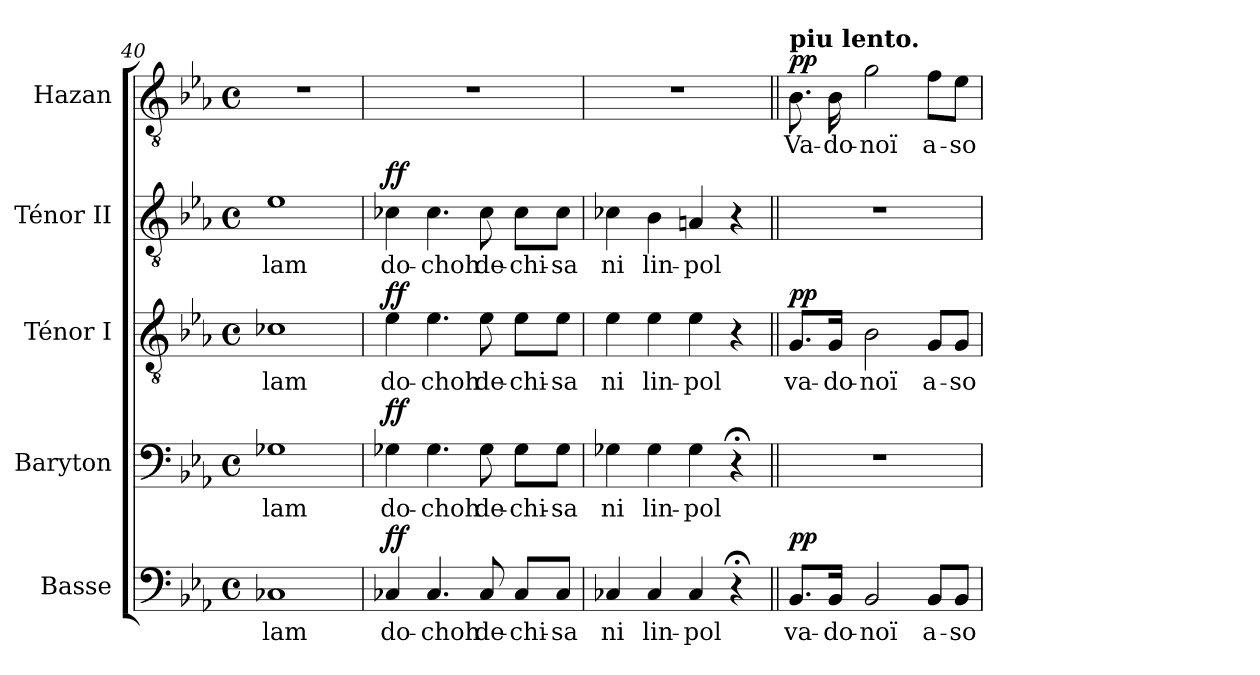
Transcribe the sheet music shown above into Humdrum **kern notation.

**kern	**text	**dynam	**kern	**text	**dynam	**kern	**text	**dynam	**kern	**text	**dynam	**kern	**text	**dynam
*part5	*part5	*part5	*part4	*part4	*part4	*part3	*part3	*part3	*part2	*part2	*part2	*part1	*part1	*part1
*staff5	*staff5	*staff5	*staff4	*staff4	*staff4	*staff3	*staff3	*staff3	*staff2	*staff2	*staff2	*staff1	*staff1	*staff1
*I"Basse	*	*	*I"Baryton	*	*	*I"Ténor I	*	*	*I"Ténor II	*	*	*I"Hazan	*	*
*I'B.	*	*	*I'Bar.	*	*	*I'T. I	*	*	*I'T. II	*	*	*I'H.	*	*
*clefF4	*	*	*clefF4	*	*	*clefGv2	*	*	*clefGv2	*	*	*clefGv2	*	*
*	*	*	*	*	*	*ITrd7c12	*	*	*ITrd7c12	*	*	*ITrd7c12	*	*
*k[b-e-a-]	*	*	*k[b-e-a-]	*	*	*k[b-e-a-]	*	*	*k[b-e-a-]	*	*	*k[b-e-a-]	*	*
*E-:	*	*	*E-:	*	*	*E-:	*	*	*E-:	*	*	*E-:	*	*
*M4/4	*	*	*M4/4	*	*	*M4/4	*	*	*M4/4	*	*	*M4/4	*	*
*met(c)	*	*	*met(c)	*	*	*met(c)	*	*	*met(c)	*	*	*met(c)	*	*
=40	=40	=40	=40	=40	=40	=40	=40	=40	=40	=40	=40	=40	=40	=40
!	!LO:LY:b:color=#000000	!	!	!	!	!	!	!	!	!	!	!	!	!
!	!	!	!	!LO:LY:b:color=#000000	!	!	!	!	!	!	!	!	!	!
!	!	!	!	!	!	!	!LO:LY:b:color=#000000	!	!	!	!	!	!	!
!	!	!	!	!	!	!	!	!	!	!LO:LY:b:color=#000000	!	!	!	!
1C-Xi	-lam	.	1G-Xi	-lam	.	1C-Xi	-lam	.	1E-i	-lam	.	1r	.	.
=41	=41	=41	=41	=41	=41	=41	=41	=41	=41	=41	=41	=41	=41	=41
!	!LO:LY:b:color=#000000	!	!	!	!	!	!	!	!	!	!	!	!	!
!	!	!	!	!LO:LY:b:color=#000000	!	!	!	!	!	!	!	!	!	!
!	!	!	!	!	!	!	!LO:LY:b:color=#000000	!	!	!	!	!	!	!
!	!	!	!	!	!	!	!	!	!	!LO:LY:b:color=#000000	!	!	!	!
4C-Xi/	do-	ff	4G-Xi\	do-	ff	4E-i\	do-	ff	4C-Xi\	do-	ff	1r	.	.
!	!LO:LY:b:color=#000000	!	!	!	!	!	!	!	!	!	!	!	!	!
!	!	!	!	!LO:LY:b:color=#000000	!	!	!	!	!	!	!	!	!	!
!	!	!	!	!	!	!	!LO:LY:b:color=#000000	!	!	!	!	!	!	!
!	!	!	!	!	!	!	!	!	!	!LO:LY:b:color=#000000	!	!	!	!
4.C-i/	-choh	.	4.G-i\	-choh	.	4.E-i\	-choh	.	4.C-i\	-choh	.	.	.	.
!	!LO:LY:b:color=#000000	!	!	!	!	!	!	!	!	!	!	!	!	!
!	!	!	!	!LO:LY:b:color=#000000	!	!	!	!	!	!	!	!	!	!
!	!	!	!	!	!	!	!LO:LY:b:color=#000000	!	!	!	!	!	!	!
!	!	!	!	!	!	!	!	!	!	!LO:LY:b:color=#000000	!	!	!	!
8C-i/	de-	.	8G-i\	de-	.	8E-i\	de-	.	8C-i\	de-	.	.	.	.
!	!LO:LY:b:color=#000000	!	!	!	!	!	!	!	!	!	!	!	!	!
!	!	!	!	!LO:LY:b:color=#000000	!	!	!	!	!	!	!	!	!	!
!	!	!	!	!	!	!	!LO:LY:b:color=#000000	!	!	!	!	!	!	!
!	!	!	!	!	!	!	!	!	!	!LO:LY:b:color=#000000	!	!	!	!
8C-i/L	-chi-	.	8G-i\L	-chi-	.	8E-i\L	-chi-	.	8C-i\L	-chi-	.	.	.	.
!	!LO:LY:b:color=#000000	!	!	!	!	!	!	!	!	!	!	!	!	!
!	!	!	!	!LO:LY:b:color=#000000	!	!	!	!	!	!	!	!	!	!
!	!	!	!	!	!	!	!LO:LY:b:color=#000000	!	!	!	!	!	!	!
!	!	!	!	!	!	!	!	!	!	!LO:LY:b:color=#000000	!	!	!	!
8C-i/J	-sa	.	8G-i\J	-sa	.	8E-i\J	-sa	.	8C-i\J	-sa	.	.	.	.
=42	=42	=42	=42	=42	=42	=42	=42	=42	=42	=42	=42	=42	=42	=42
!	!LO:LY:b:color=#000000	!	!	!	!	!	!	!	!	!	!	!	!	!
!	!	!	!	!LO:LY:b:color=#000000	!	!	!	!	!	!	!	!	!	!
!	!	!	!	!	!	!	!LO:LY:b:color=#000000	!	!	!	!	!	!	!
!	!	!	!	!	!	!	!	!	!	!LO:LY:b:color=#000000	!	!	!	!
4C-Xi/	ni	.	4G-Xi\	ni	.	4E-i\	ni	.	4C-Xi\	ni	.	1r	.	.
!	!LO:LY:b:color=#000000	!	!	!	!	!	!	!	!	!	!	!	!	!
!	!	!	!	!LO:LY:b:color=#000000	!	!	!	!	!	!	!	!	!	!
!	!	!	!	!	!	!	!LO:LY:b:color=#000000	!	!	!	!	!	!	!
!	!	!	!	!	!	!	!	!	!	!LO:LY:b:color=#000000	!	!	!	!
4C-i/	lin-	.	4G-i\	lin-	.	4E-i\	lin-	.	4BB-i\	lin-	.	.	.	.
!	!LO:LY:b:color=#000000	!	!	!	!	!	!	!	!	!	!	!	!	!
!	!	!	!	!LO:LY:b:color=#000000	!	!	!	!	!	!	!	!	!	!
!	!	!	!	!	!	!	!LO:LY:b:color=#000000	!	!	!	!	!	!	!
!	!	!	!	!	!	!	!	!	!	!LO:LY:b:color=#000000	!	!	!	!
4C-i/	-pol	.	4G-i\	-pol	.	4E-i\	-pol	.	4AAni/	-pol	.	.	.	.
4r;	.	.	4r;	.	.	4r	.	.	4r	.	.	.	.	.
!!LO:LB:g=z
=43||	=43||	=43||	=43||	=43||	=43||	=43||	=43||	=43||	=43||	=43||	=43||	=43||	=43||	=43||
!	!LO:LY:b:color=#000000	!	!	!	!	!	!	!	!	!	!	!	!	!
!	!	!	!	!	!	!	!LO:LY:b:color=#000000	!	!	!	!	!	!	!
!	!	!	!	!	!	!	!	!	!	!	!	!LO:TX:a:B:t=piu lento.	!	!
!	!	!	!	!	!	!	!	!	!	!	!	!	!LO:LY:b:color=#000000	!
8.BB-i/L	va-	pp	1r	.	.	8.GGi/L	va-	pp	1r	.	.	8.BB-i\	Va-	pp
!	!LO:LY:b:color=#000000	!	!	!	!	!	!	!	!	!	!	!	!	!
!	!	!	!	!	!	!	!LO:LY:b:color=#000000	!	!	!	!	!	!	!
!	!	!	!	!	!	!	!	!	!	!	!	!	!LO:LY:b:color=#000000	!
16BB-i/Jk	-do-	.	.	.	.	16GGi/Jk	-do-	.	.	.	.	16BB-i\	-do-	.
!	!LO:LY:b:color=#000000	!	!	!	!	!	!	!	!	!	!	!	!	!
!	!	!	!	!	!	!	!LO:LY:b:color=#000000	!	!	!	!	!	!	!
!	!	!	!	!	!	!	!	!	!	!	!	!	!LO:LY:b:color=#000000	!
2BB-i/	-noï	.	.	.	.	2BB-i\	-noï	.	.	.	.	2Gi\	-noï	.
!	!LO:LY:b:color=#000000	!	!	!	!	!	!	!	!	!	!	!	!	!
!	!	!	!	!	!	!	!LO:LY:b:color=#000000	!	!	!	!	!	!	!
!	!	!	!	!	!	!	!	!	!	!	!	!	!LO:LY:b:color=#000000	!
8BB-i/L	a-	.	.	.	.	8GGi/L	a-	.	.	.	.	8Fi\L	a-	.
!	!LO:LY:b:color=#000000	!	!	!	!	!	!	!	!	!	!	!	!	!
!	!	!	!	!	!	!	!LO:LY:b:color=#000000	!	!	!	!	!	!	!
!	!	!	!	!	!	!	!	!	!	!	!	!	!LO:LY:b:color=#000000	!
8BB-i/J	-so-	.	.	.	.	8GGi/J	-so-	.	.	.	.	8E-i\J	-so-	.
=	=	=	=	=	=	=	=	=	=	=	=	=	=	=
*-	*-	*-	*-	*-	*-	*-	*-	*-	*-	*-	*-	*-	*-	*-
